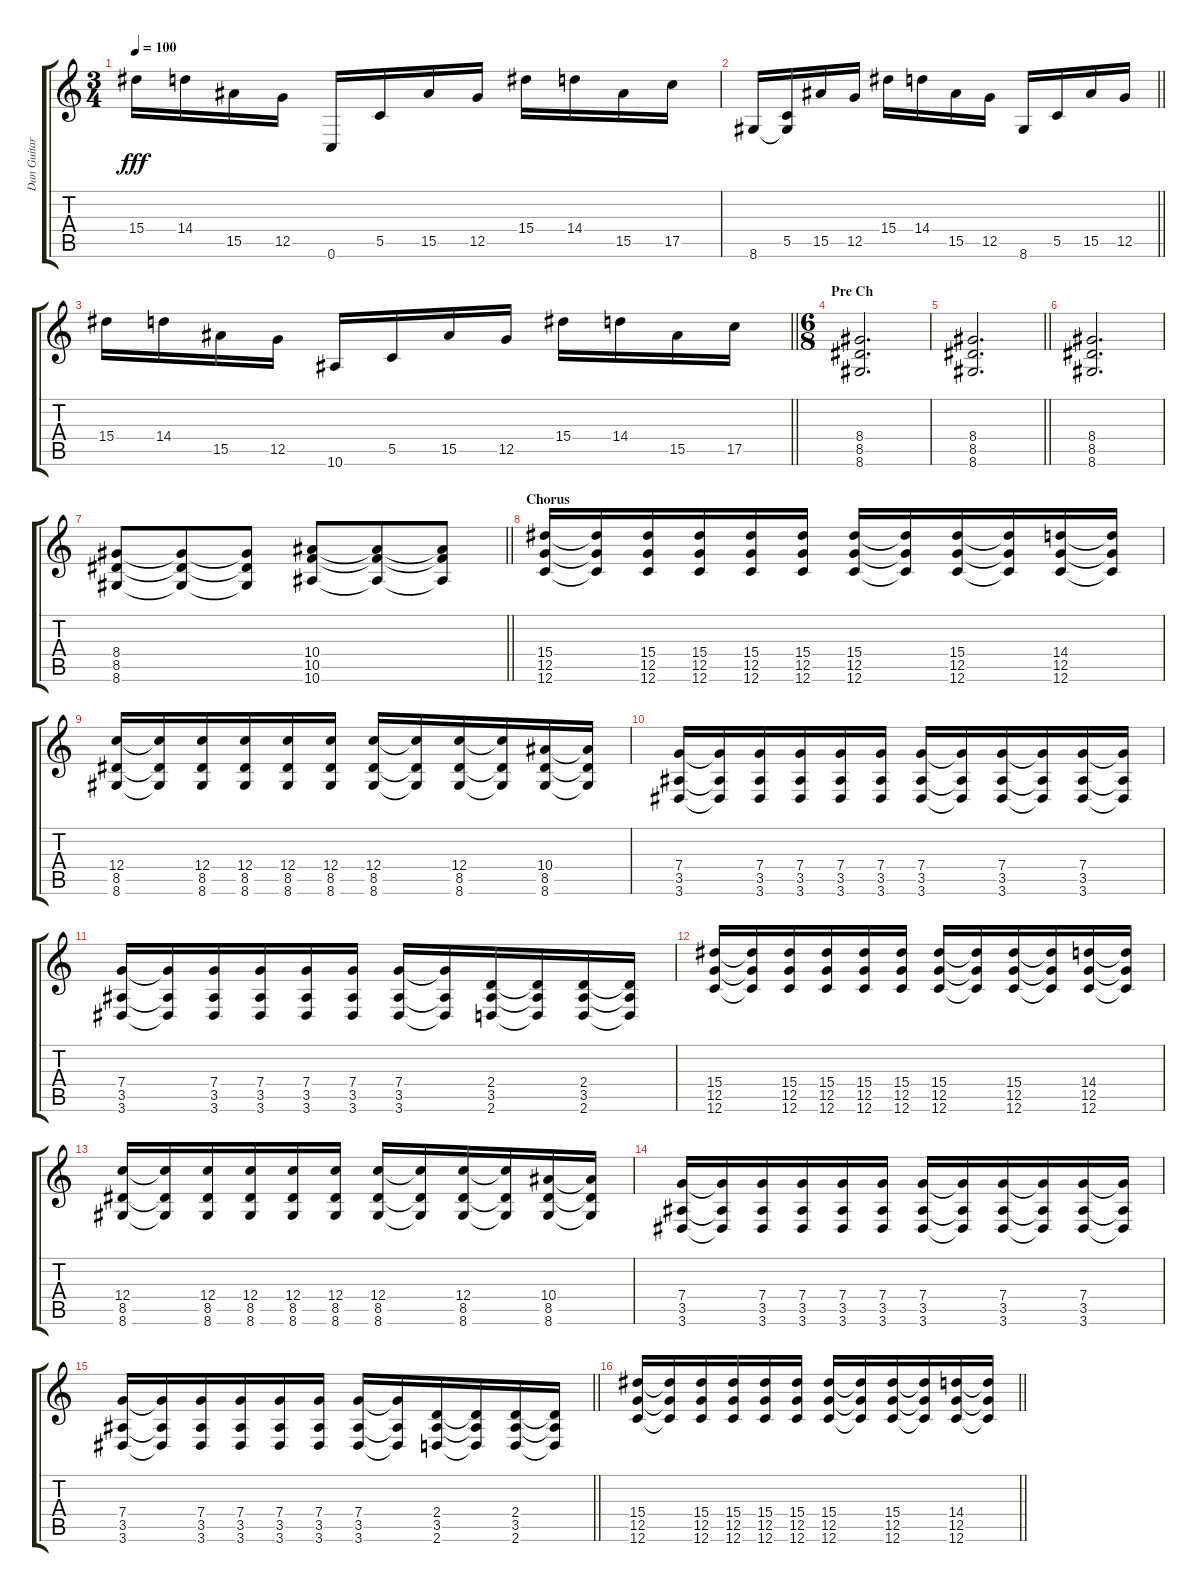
\track ("Dan Guitar" "Dan Guitar") {instrument distortionguitar}
\staff {score tabs}
\tuning (D4 A3 F3 C3 G2 C2) {hide}
\ts (3 4)
\tempo 100
\clef g2
\ks c
15.4.16{dy fff} 14.4.16 15.5.16 12.5.16 0.6.16 5.5.16 15.5.16 12.5.16 15.4.16 14.4.16 15.5.16 17.5.16 |
\barLineRight lightlight
8.6.16 (5.5 8.6{t}).16 15.5.16 12.5.16 15.4.16 14.4.16 15.5.16 12.5.16 8.6.16 5.5.16 15.5.16 12.5.16 |
\barLineRight lightlight
15.4.16 14.4.16 15.5.16 12.5.16 10.6.16 5.5.16 15.5.16 12.5.16 15.4.16 14.4.16 15.5.16 17.5.16 |
\ts (6 8)
\section ("" "Pre Ch")
(8.4 8.5 8.6).2{d} |
\barLineRight lightlight
(8.4 8.5 8.6).2{d} |
(8.4 8.5 8.6).2{d} |
\barLineRight lightlight
(8.4 8.5 8.6).8 (8.4{t} 8.5{t} 8.6{t}).8 (8.4{t} 8.5{t} 8.6{t}).8 (10.4 10.5 10.6).8 (10.4{t} 10.5{t} 10.6{t}).8 (10.4{t} 10.5{t} 10.6{t}).8 |
\section ("" "Chorus")
(15.4 12.5 12.6).16 (15.4{t} 12.5{t} 12.6{t}).16 (15.4 12.5 12.6).16 (15.4 12.5 12.6).16 (15.4 12.5 12.6).16 (15.4 12.5 12.6).16 (15.4 12.5 12.6).16 (15.4{t} 12.5{t} 12.6{t}).16 (15.4 12.5 12.6).16 (15.4{t} 12.5{t} 12.6{t}).16 (14.4 12.5 12.6).16 (14.4{t} 12.5{t} 12.6{t}).16 |
(12.4 8.5 8.6).16 (12.4{t} 8.5{t} 8.6{t}).16 (12.4 8.5 8.6).16 (12.4 8.5 8.6).16 (12.4 8.5 8.6).16 (12.4 8.5 8.6).16 (12.4 8.5 8.6).16 (12.4{t} 8.5{t} 8.6{t}).16 (12.4 8.5 8.6).16 (12.4{t} 8.5{t} 8.6{t}).16 (10.4 8.5 8.6).16 (10.4{t} 8.5{t} 8.6{t}).16 |
(7.4 3.5 3.6).16 (7.4{t} 3.5{t} 3.6{t}).16 (7.4 3.5 3.6).16 (7.4 3.5 3.6).16 (7.4 3.5 3.6).16 (7.4 3.5 3.6).16 (7.4 3.5 3.6).16 (7.4{t} 3.5{t} 3.6{t}).16 (7.4 3.5 3.6).16 (7.4{t} 3.5{t} 3.6{t}).16 (7.4 3.5 3.6).16 (7.4{t} 3.5{t} 3.6{t}).16 |
(7.4 3.5 3.6).16 (7.4{t} 3.5{t} 3.6{t}).16 (7.4 3.5 3.6).16 (7.4 3.5 3.6).16 (7.4 3.5 3.6).16 (7.4 3.5 3.6).16 (7.4 3.5 3.6).16 (7.4{t} 3.5{t} 3.6{t}).16 (2.4 3.5 2.6).16 (2.4{t} 3.5{t} 2.6{t}).16 (2.4 3.5 2.6).16 (2.4{t} 3.5{t} 2.6{t}).16 |
(15.4 12.5 12.6).16 (15.4{t} 12.5{t} 12.6{t}).16 (15.4 12.5 12.6).16 (15.4 12.5 12.6).16 (15.4 12.5 12.6).16 (15.4 12.5 12.6).16 (15.4 12.5 12.6).16 (15.4{t} 12.5{t} 12.6{t}).16 (15.4 12.5 12.6).16 (15.4{t} 12.5{t} 12.6{t}).16 (14.4 12.5 12.6).16 (14.4{t} 12.5{t} 12.6{t}).16 |
(12.4 8.5 8.6).16 (12.4{t} 8.5{t} 8.6{t}).16 (12.4 8.5 8.6).16 (12.4 8.5 8.6).16 (12.4 8.5 8.6).16 (12.4 8.5 8.6).16 (12.4 8.5 8.6).16 (12.4{t} 8.5{t} 8.6{t}).16 (12.4 8.5 8.6).16 (12.4{t} 8.5{t} 8.6{t}).16 (10.4 8.5 8.6).16 (10.4{t} 8.5{t} 8.6{t}).16 |
(7.4 3.5 3.6).16 (7.4{t} 3.5{t} 3.6{t}).16 (7.4 3.5 3.6).16 (7.4 3.5 3.6).16 (7.4 3.5 3.6).16 (7.4 3.5 3.6).16 (7.4 3.5 3.6).16 (7.4{t} 3.5{t} 3.6{t}).16 (7.4 3.5 3.6).16 (7.4{t} 3.5{t} 3.6{t}).16 (7.4 3.5 3.6).16 (7.4{t} 3.5{t} 3.6{t}).16 |
\barLineRight lightlight
(7.4 3.5 3.6).16 (7.4{t} 3.5{t} 3.6{t}).16 (7.4 3.5 3.6).16 (7.4 3.5 3.6).16 (7.4 3.5 3.6).16 (7.4 3.5 3.6).16 (7.4 3.5 3.6).16 (7.4{t} 3.5{t} 3.6{t}).16 (2.4 3.5 2.6).16 (2.4{t} 3.5{t} 2.6{t}).16 (2.4 3.5 2.6).16 (2.4{t} 3.5{t} 2.6{t}).16 |
\barLineRight lightlight
(15.4 12.5 12.6).16 (15.4{t} 12.5{t} 12.6{t}).16 (15.4 12.5 12.6).16 (15.4 12.5 12.6).16 (15.4 12.5 12.6).16 (15.4 12.5 12.6).16 (15.4 12.5 12.6).16 (15.4{t} 12.5{t} 12.6{t}).16 (15.4 12.5 12.6).16 (15.4{t} 12.5{t} 12.6{t}).16 (14.4 12.5 12.6).16 (14.4{t} 12.5{t} 12.6{t}).16
